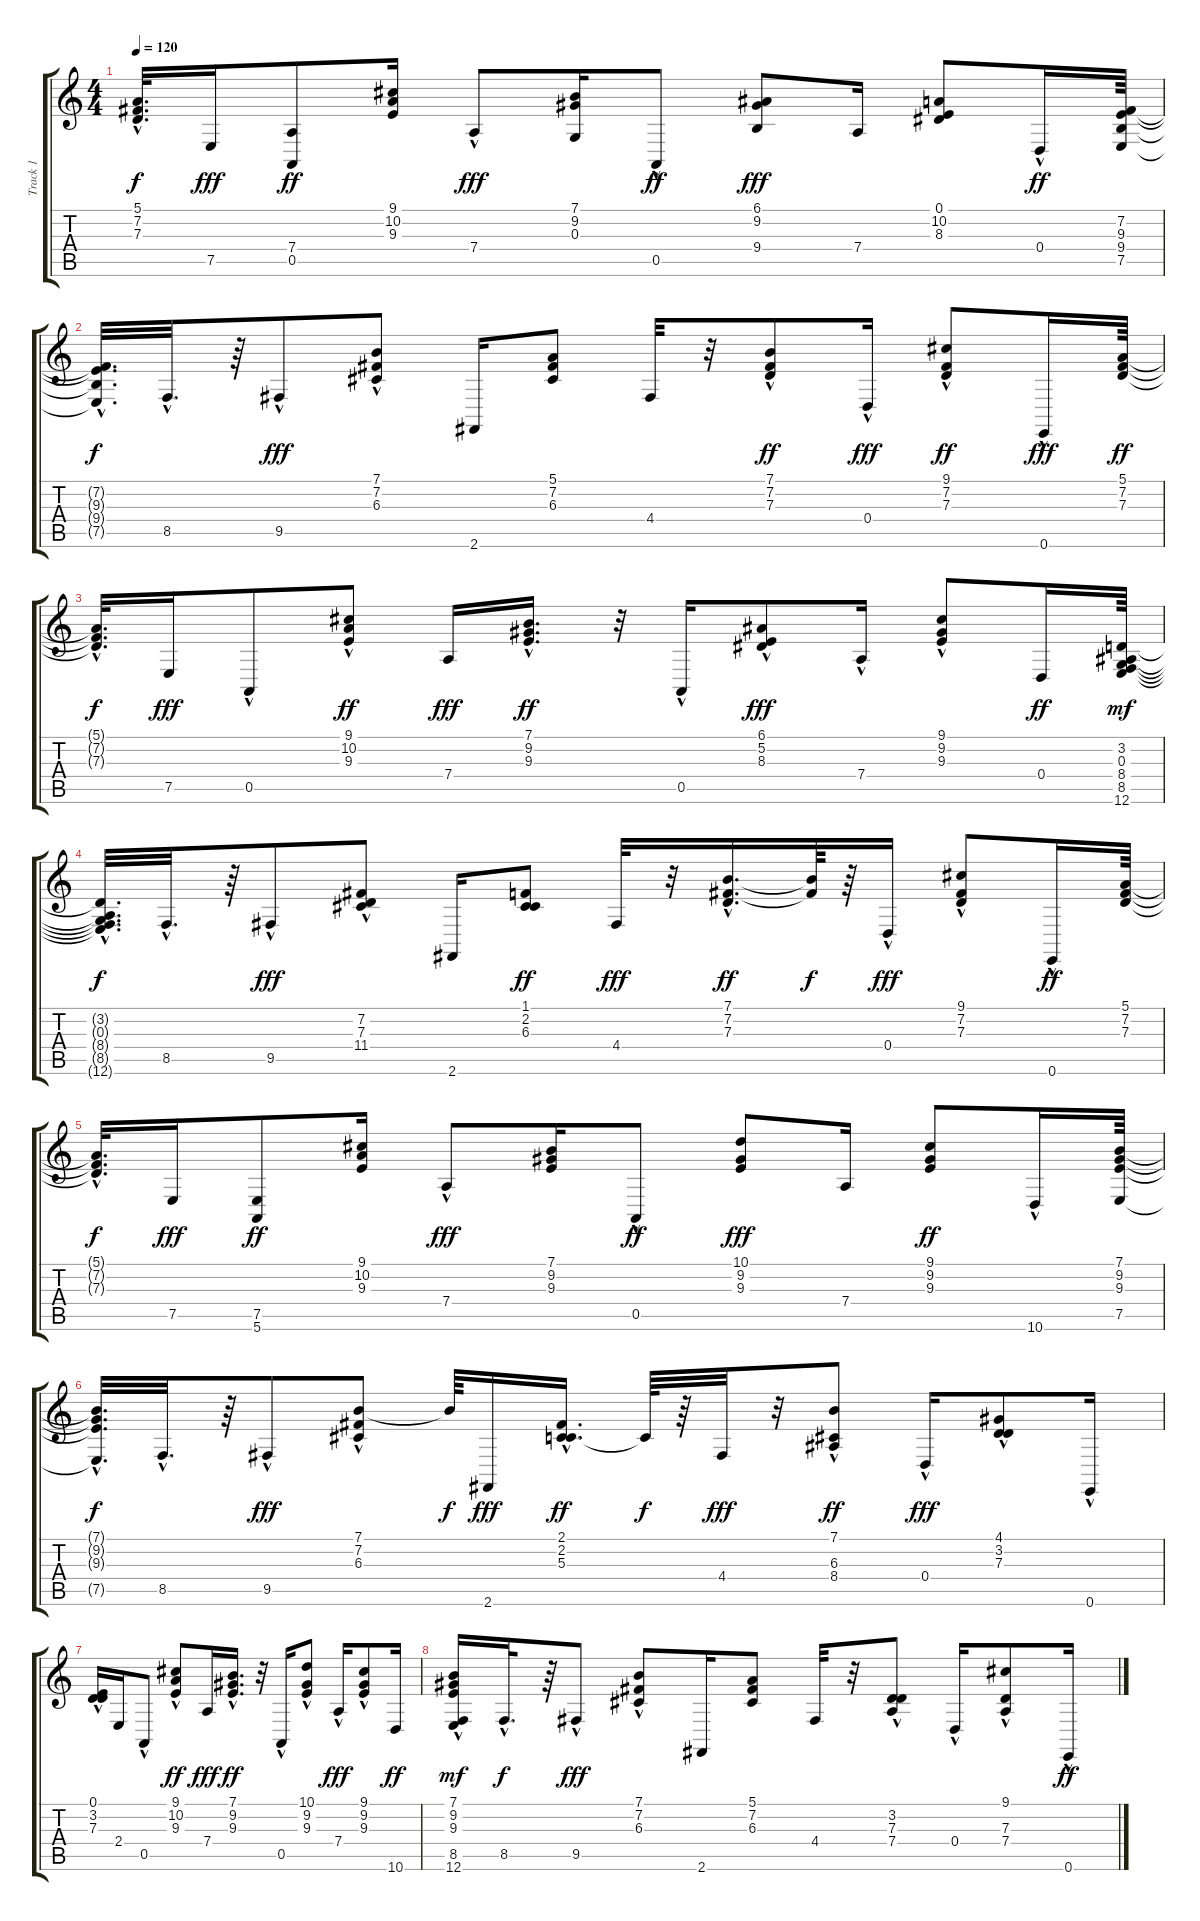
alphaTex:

\track ("Track 1" "Track 1") {instrument honkytonkpiano}
\staff {score tabs}
\tuning (E4 B3 G3 D3 A2 E2) {hide}
\ts (4 4)
\tempo 120
\clef g2
\ks c
(5.1{hac t} 7.2{t} 7.3{t}).32{d dy f} 7.5.16{dy fff} (7.4 0.5).8{dy ff} (9.1 10.2 9.3).16 7.4{hac}.8{dy fff} (7.1 9.2 0.3).16 0.5{hac}.8{dy ff} (6.1 9.2 9.4).8{dy fff} 7.4.16 (0.1 10.2 8.3).8 0.4{hac}.16{dy ff} (7.2 9.3 9.4 7.5).64 |
(7.2{hac t} 9.3{hac t} 9.4{hac t} 7.5{t}).32{d dy f} 8.5{hac}.32{d} r.64 9.5{hac}.8{dy fff} (7.1 7.2{hac} 6.3).8 2.6.16 (5.1 7.2 6.3).8 4.4.32 r.32 (7.1{hac} 7.2{hac} 7.3{hac}).8{dy ff} 0.4{hac}.16{dy fff} (9.1{hac} 7.2 7.3).8{dy ff} 0.6{hac}.16{dy fff} (5.1 7.2 7.3).64{dy ff} |
(5.1{t} 7.2{t} 7.3{hac t}).32{d dy f} 7.5.16{dy fff} 0.5{hac}.8 (9.1 10.2{hac} 9.3{hac}).8{dy ff} 7.4.16{dy fff} (7.1{hac} 9.2 9.3).16{d dy ff} r.32 0.5{hac}.16 (6.1 5.2 8.3{hac}).8{dy fff} 7.4{hac}.16 (9.1 9.2{hac} 9.3).8 0.4.16{dy ff} (3.2 0.3 8.4 8.5 12.6).64{dy mf} |
(3.2{t} 0.3{hac t} 8.4{hac t} 8.5{t} 12.6{hac t}).32{d dy f} 8.5{hac}.32{d} r.64 9.5{hac}.8{dy fff} (7.2 7.3{hac} 11.4{hac}).8 2.6.16 (1.1 2.2 6.3).8{dy ff} 4.4.32{dy fff} r.32 (7.1{hac} 7.2{hac} 7.3{hac}).16{d dy ff} (7.1{t} 7.2{t}).64{dy f} r.64 0.4{hac}.16{dy fff} (9.1{hac} 7.2 7.3).8 0.6{hac}.16{dy ff} (5.1 7.2 7.3).64 |
(5.1{hac t} 7.2{t} 7.3{hac t}).32{d dy f} 7.5.16{dy fff} (7.5 5.6).8{dy ff} (9.1 10.2 9.3).16 7.4{hac}.8{dy fff} (7.1 9.2 9.3).16 0.5{hac}.8{dy ff} (10.1 9.2 9.3).8{dy fff} 7.4.16 (9.1 9.2 9.3).8{dy ff} 10.6{hac}.16 (7.1 9.2 9.3 7.5).64 |
(7.1{hac t} 9.2{hac t} 9.3{hac t} 7.5{t}).32{d dy f} 8.5{hac}.32{d} r.64 9.5{hac}.8{dy fff} (7.1 7.2{hac} 6.3).8 7.1{t}.64{dy f} 2.6.16{dy fff} (2.1 2.2{hac} 5.3{hac}).16{d dy ff} 5.3{t}.64{dy f} r.64 4.4.32{dy fff} r.32 (7.1{hac} 6.3{hac} 8.4{hac}).8{dy ff} 0.4{hac}.16{dy fff} (4.1{hac} 3.2 7.3).8 0.6{hac}.16 |
(0.1{hac} 3.2 7.3).16 2.4.16 0.5{hac}.8 (9.1 10.2{hac} 9.3{hac}).8{dy ff} 7.4.16{dy fff} (7.1{hac} 9.2 9.3).16{d dy ff} r.32 0.5{hac}.16 (10.1 9.2{hac} 9.3).8 7.4{hac}.16{dy fff} (9.1 9.2{hac} 9.3).8 10.6.16{dy ff} |
(7.1{hac} 9.2 9.3 8.5 12.6).16{dy mf} 8.5{hac}.32{d dy f} r.64 9.5{hac}.8{dy fff} (7.1 7.2 6.3{hac}).8 2.6.16 (5.1 7.2 6.3).8 4.4.32 r.32 (3.2{hac} 7.3{hac} 7.4{hac}).8 0.4{hac}.16 (9.1{hac} 7.3 7.4).8 0.6{hac}.16{dy ff}
